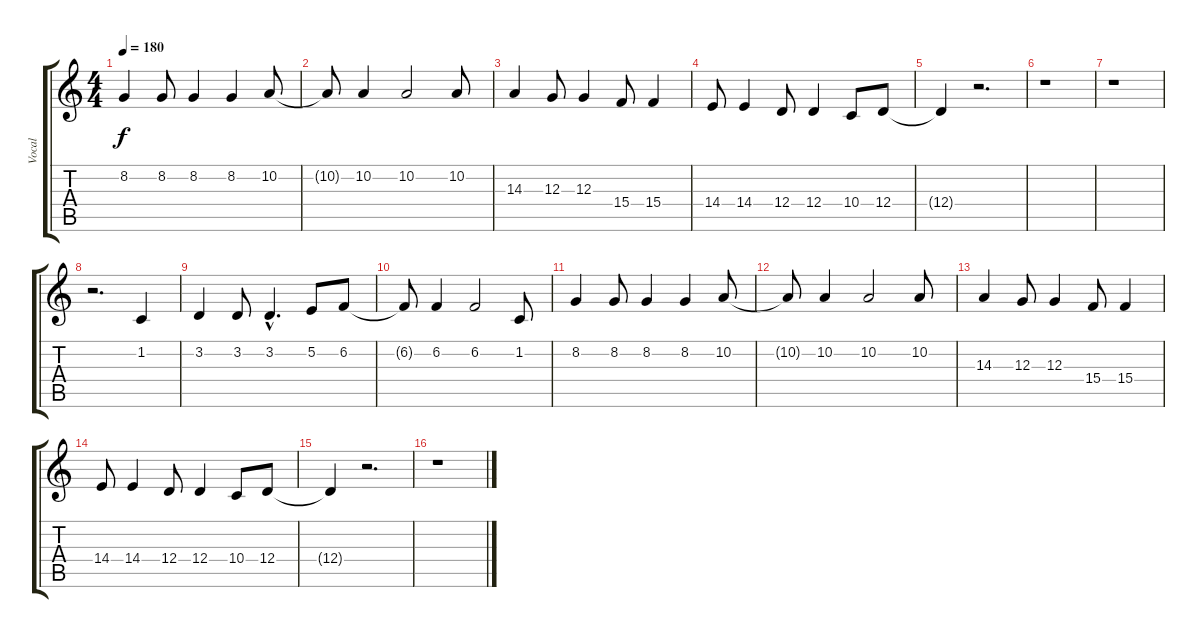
\track ("Vocal" "Vocal") {instrument viola}
\staff {score tabs}
\tuning (E4 B3 G3 D3 A2 E2) {hide}
\ts (4 4)
\tempo 180
\clef g2
\ks c
8.2.4{dy f} 8.2.8 8.2.4 8.2.4 10.2.8 |
10.2{t}.8 10.2.4 10.2.2 10.2.8 |
14.3.4 12.3.8 12.3.4 15.4.8 15.4.4 |
14.4.8 14.4.4 12.4.8 12.4.4 10.4.8 12.4.8 |
12.4{t}.4 r.2{d} |
r.1 |
r.1 |
r.2{d} 1.2.4 |
3.2.4 3.2.8 3.2{hac}.4{d} 5.2.8 6.2.8 |
6.2{t}.8 6.2.4 6.2.2 1.2.8 |
8.2.4 8.2.8 8.2.4 8.2.4 10.2.8 |
10.2{t}.8 10.2.4 10.2.2 10.2.8 |
14.3.4 12.3.8 12.3.4 15.4.8 15.4.4 |
14.4.8 14.4.4 12.4.8 12.4.4 10.4.8 12.4.8 |
12.4{t}.4 r.2{d} |
r.1
